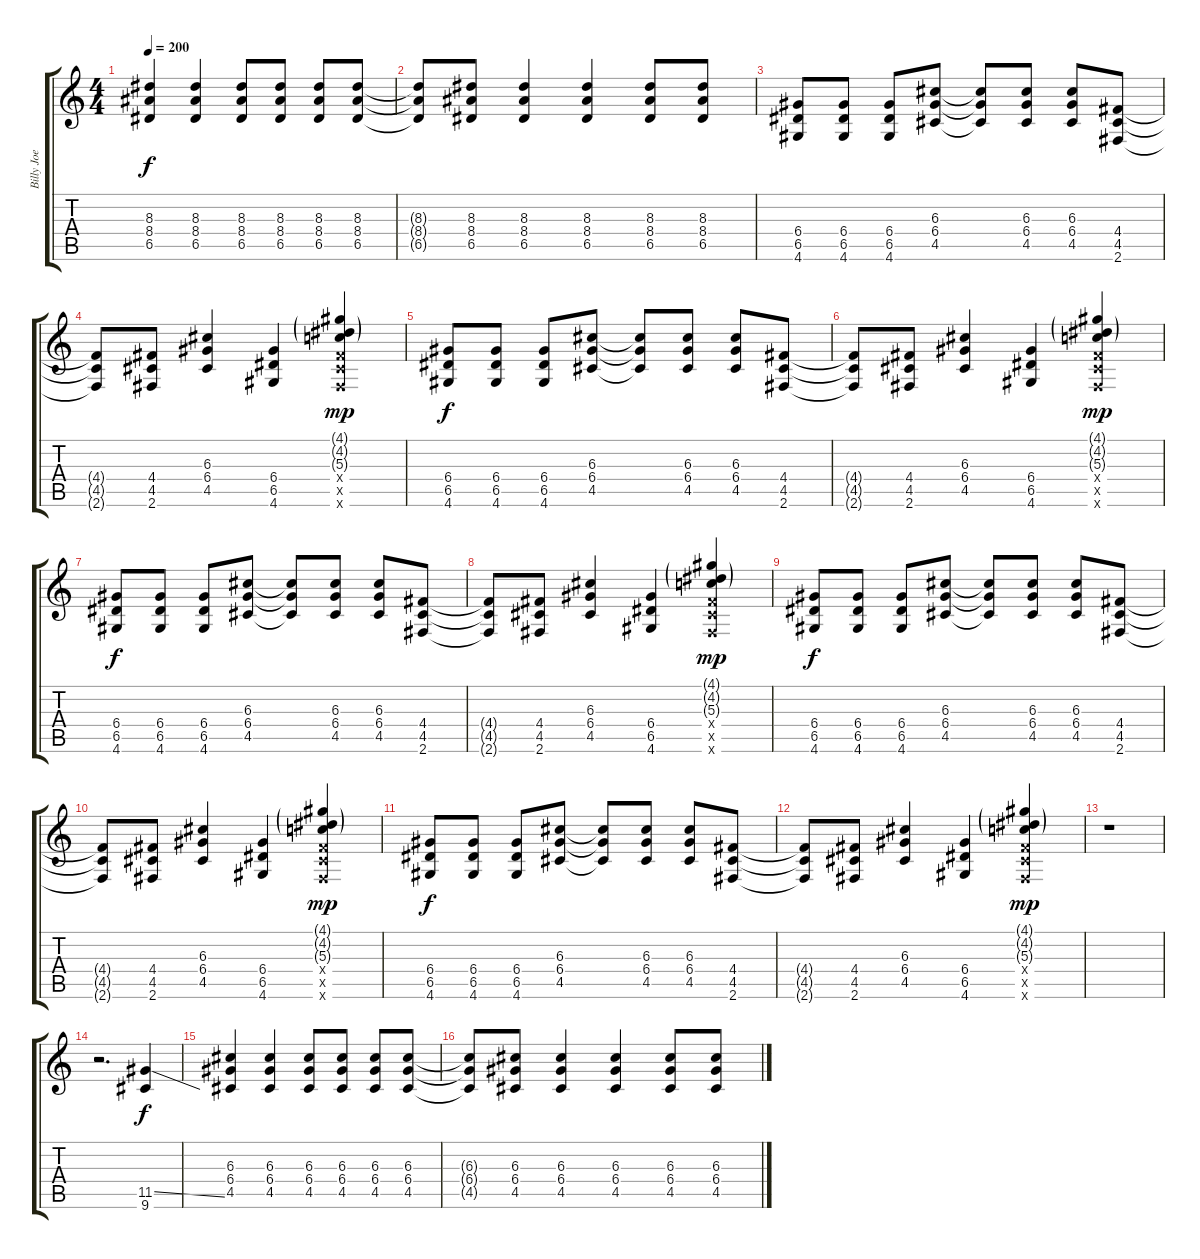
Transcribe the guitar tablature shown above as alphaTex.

\track ("Billy Joe" "Billy Joe") {instrument distortionguitar}
\staff {score tabs}
\tuning (E4 B3 G3 D3 A2 E2) {hide}
\ts (4 4)
\tempo 200
\clef g2
\ks c
(8.3 8.4 6.5).4{dy f} (8.3 8.4 6.5).4 (8.3 8.4 6.5).8 (8.3 8.4 6.5).8 (8.3 8.4 6.5).8 (8.3 8.4 6.5).8 |
(8.3{t} 8.4{t} 6.5{t}).8 (8.3 8.4 6.5).8 (8.3 8.4 6.5).4 (8.3 8.4 6.5).4 (8.3 8.4 6.5).8 (8.3 8.4 6.5).8 |
(6.4 6.5 4.6).8{volume 9 instrument electricguitarclean} (6.4 6.5 4.6).8 (6.4 6.5 4.6).8 (6.3 6.4 4.5).8 (6.3{t} 6.4{t} 4.5{t}).8 (6.3 6.4 4.5).8 (6.3 6.4 4.5).8 (4.4 4.5 2.6).8 |
(4.4{t} 4.5{t} 2.6{t}).8 (4.4 4.5 2.6).8 (6.3 6.4 4.5).4 (6.4 6.5 4.6).4 (4.1{g} 4.2{g} 5.3{g} 4.4{x} 4.5{x} 2.6{x}).4{dy mp volume 13 instrument distortionguitar} |
(6.4 6.5 4.6).8{dy f volume 9 instrument electricguitarclean} (6.4 6.5 4.6).8 (6.4 6.5 4.6).8 (6.3 6.4 4.5).8 (6.3{t} 6.4{t} 4.5{t}).8 (6.3 6.4 4.5).8 (6.3 6.4 4.5).8 (4.4 4.5 2.6).8 |
(4.4{t} 4.5{t} 2.6{t}).8 (4.4 4.5 2.6).8 (6.3 6.4 4.5).4 (6.4 6.5 4.6).4 (4.1{g} 4.2{g} 5.3{g} 4.4{x} 4.5{x} 2.6{x}).4{dy mp volume 13 instrument distortionguitar} |
(6.4 6.5 4.6).8{dy f volume 9 instrument electricguitarclean} (6.4 6.5 4.6).8 (6.4 6.5 4.6).8 (6.3 6.4 4.5).8 (6.3{t} 6.4{t} 4.5{t}).8 (6.3 6.4 4.5).8 (6.3 6.4 4.5).8 (4.4 4.5 2.6).8 |
(4.4{t} 4.5{t} 2.6{t}).8 (4.4 4.5 2.6).8 (6.3 6.4 4.5).4 (6.4 6.5 4.6).4 (4.1{g} 4.2{g} 5.3{g} 4.4{x} 4.5{x} 2.6{x}).4{dy mp volume 13 instrument distortionguitar} |
(6.4 6.5 4.6).8{dy f volume 9 instrument electricguitarclean} (6.4 6.5 4.6).8 (6.4 6.5 4.6).8 (6.3 6.4 4.5).8 (6.3{t} 6.4{t} 4.5{t}).8 (6.3 6.4 4.5).8 (6.3 6.4 4.5).8 (4.4 4.5 2.6).8 |
(4.4{t} 4.5{t} 2.6{t}).8 (4.4 4.5 2.6).8 (6.3 6.4 4.5).4 (6.4 6.5 4.6).4 (4.1{g} 4.2{g} 5.3{g} 4.4{x} 4.5{x} 2.6{x}).4{dy mp volume 13 instrument distortionguitar} |
(6.4 6.5 4.6).8{dy f volume 9 instrument electricguitarclean} (6.4 6.5 4.6).8 (6.4 6.5 4.6).8 (6.3 6.4 4.5).8 (6.3{t} 6.4{t} 4.5{t}).8 (6.3 6.4 4.5).8 (6.3 6.4 4.5).8 (4.4 4.5 2.6).8 |
(4.4{t} 4.5{t} 2.6{t}).8 (4.4 4.5 2.6).8 (6.3 6.4 4.5).4 (6.4 6.5 4.6).4 (4.1{g} 4.2{g} 5.3{g} 4.4{x} 4.5{x} 2.6{x}).4{dy mp volume 13 instrument distortionguitar} |
r.1 |
r.2{d} (11.5{ss} 9.6).4{dy f} |
(6.3 6.4 4.5).4 (6.3 6.4 4.5).4 (6.3 6.4 4.5).8 (6.3 6.4 4.5).8 (6.3 6.4 4.5).8 (6.3 6.4 4.5).8 |
(6.3{t} 6.4{t} 4.5{t}).8 (6.3 6.4 4.5).8 (6.3 6.4 4.5).4 (6.3 6.4 4.5).4 (6.3 6.4 4.5).8 (6.3 6.4 4.5).8
